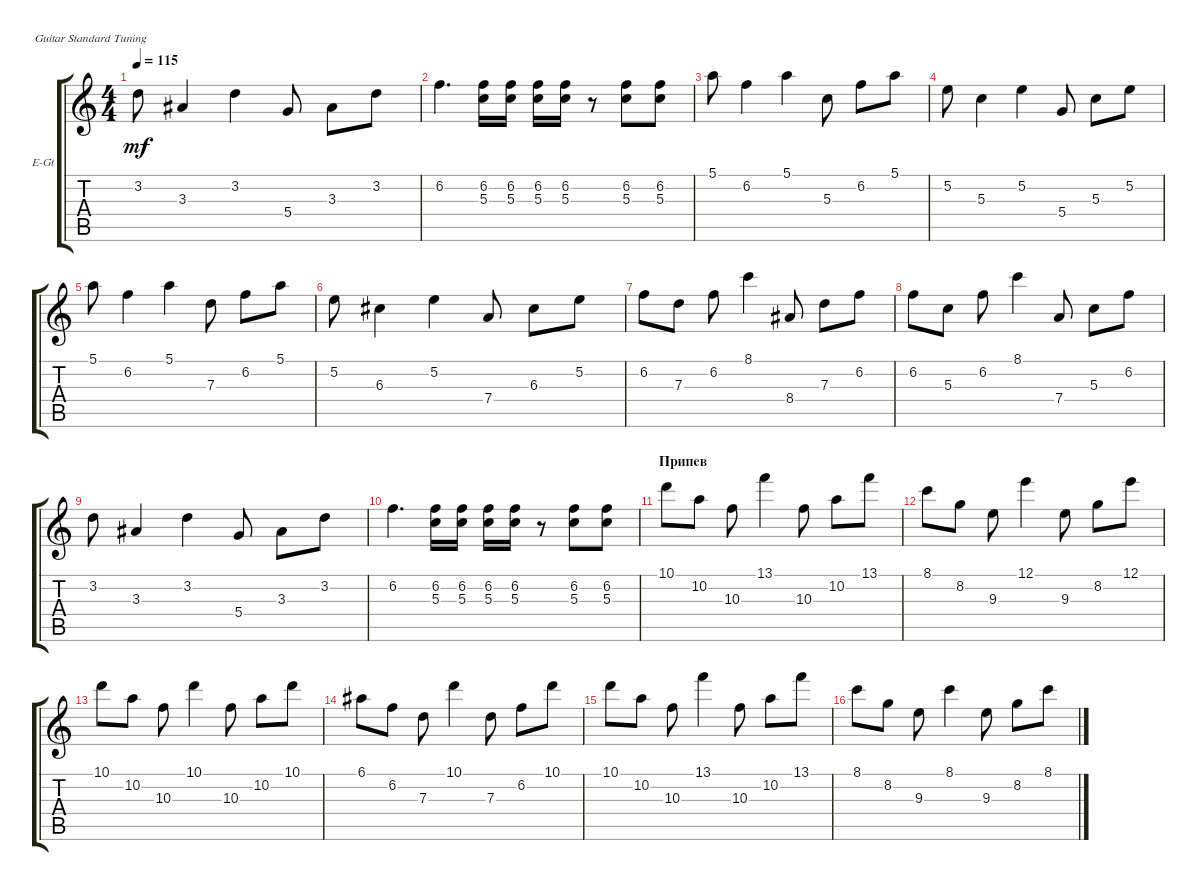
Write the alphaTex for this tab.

\defaultSystemsLayout 4
\bracketExtendMode groupsimilarinstruments
\firstSystemTrackNameOrientation horizontal
\otherSystemsTrackNameOrientation horizontal
\track ("Г.Каспарян Clean" "E-Gt") {instrument electricguitarclean}
\staff {score tabs}
\tuning (E4 B3 G3 D3 A2 E2)
\ts (4 4)
\tempo 115
\clef g2
\scale
0.333333
\ks c
3.2.8{dy mf} 3.3.4 3.2.4 5.4.8 3.3.8 3.2.8 |
\scale
0.333333 6.2.4{d} (5.3 6.2).16 (5.3 6.2).16 (5.3 6.2).16 (5.3 6.2).16 r.8 (5.3 6.2).8 (5.3 6.2).8 |
\scale
0.333333 5.1.8 6.2.4 5.1.4 5.3.8 6.2.8 5.1.8 |
\scale
0.333333 5.2.8 5.3.4 5.2.4 5.4.8 5.3.8 5.2.8 |
\scale
0.333333 5.1.8 6.2.4 5.1.4 7.3.8 6.2.8 5.1.8 |
\scale
0.333333 5.2.8 6.3.4 5.2.4 7.4.8 6.3.8 5.2.8 |
\scale
0.333333 6.2.8 7.3.8 6.2.8 8.1.4 8.4.8 7.3.8 6.2.8 |
6.2.8 5.3.8 6.2.8 8.1.4 7.4.8 5.3.8 6.2.8 |
\scale
0.333333 3.2.8 3.3.4 3.2.4 5.4.8 3.3.8 3.2.8 |
\scale
0.333333 6.2.4{d} (5.3 6.2).16 (5.3 6.2).16 (5.3 6.2).16 (5.3 6.2).16 r.8 (5.3 6.2).8 (5.3 6.2).8 |
\section ("" "Припев")
\scale
0.333333 10.1.8 10.2.8 10.3.8 13.1.4 10.3.8 10.2.8 13.1.8 |
\scale
0.333333 8.1.8 8.2.8 9.3.8 12.1.4 9.3.8 8.2.8 12.1.8 |
\scale
0.333333 10.1.8 10.2.8 10.3.8 10.1.4 10.3.8 10.2.8 10.1.8 |
\scale
0.333333 6.1.8 6.2.8 7.3.8 10.1.4 7.3.8 6.2.8 10.1.8 |
\scale
0.333333 10.1.8 10.2.8 10.3.8 13.1.4 10.3.8 10.2.8 13.1.8 |
\scale
0.333333 8.1.8 8.2.8 9.3.8 8.1.4 9.3.8 8.2.8 8.1.8
